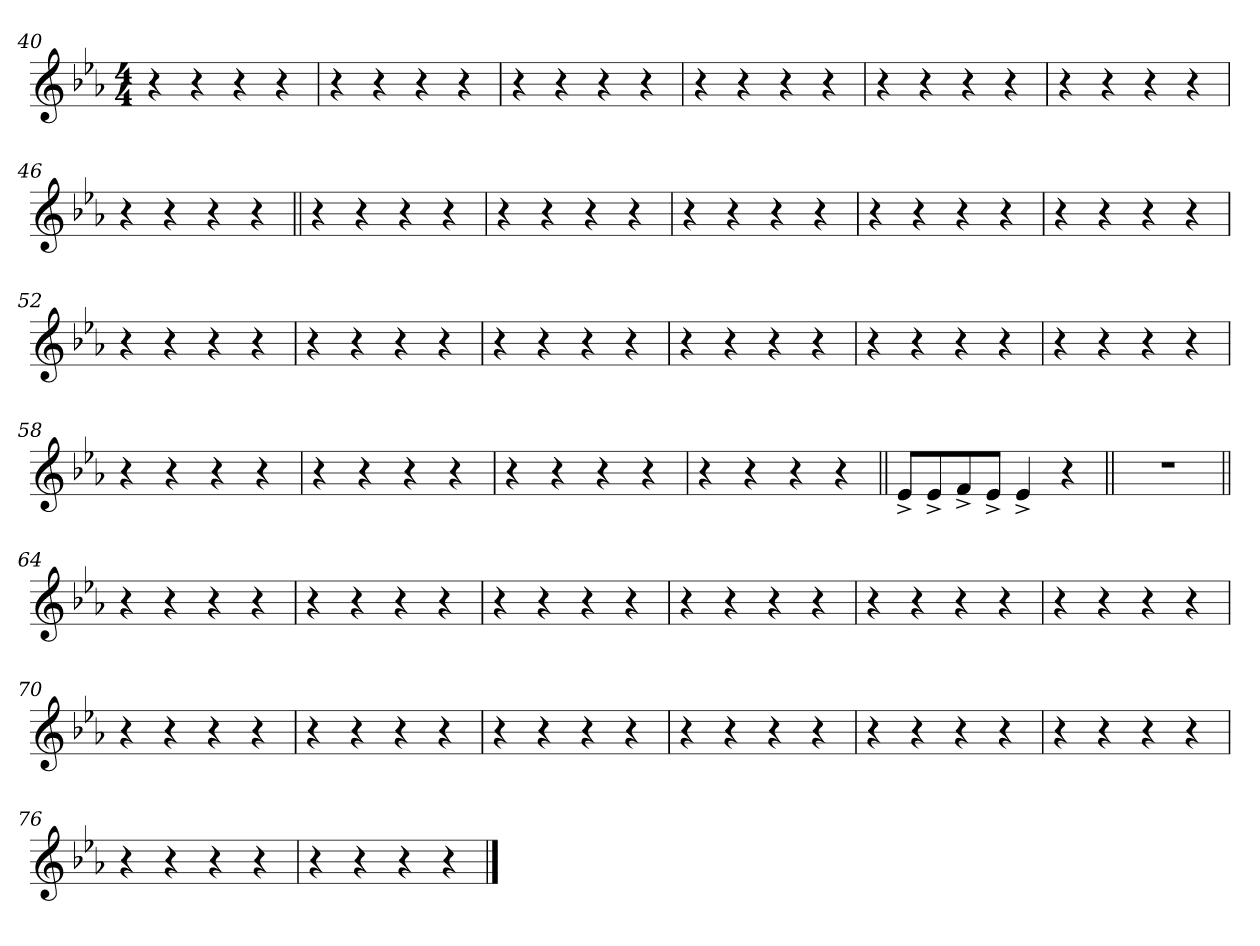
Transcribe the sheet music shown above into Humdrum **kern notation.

**kern
*part1
*staff1
*clefG2
*k[b-e-a-]
*E-:
*M4/4
=40
4r
4r
4r
4r
=41
4r
4r
4r
4r
=42
4r
4r
4r
4r
=43
4r
4r
4r
4r
=44
4r
4r
4r
4r
!!LO:LB:g=z
=45
4r
4r
4r
4r
=46
4r
4r
4r
4r
=47||
4r
4r
4r
4r
=48
4r
4r
4r
4r
=49
4r
4r
4r
4r
=50
4r
4r
4r
4r
=51
4r
4r
4r
4r
!!LO:LB:g=z
=52
4r
4r
4r
4r
=53
4r
4r
4r
4r
=54
4r
4r
4r
4r
=55
4r
4r
4r
4r
=56
4r
4r
4r
4r
=57
4r
4r
4r
4r
=58
4r
4r
4r
4r
!!LO:LB:g=z
=59
4r
4r
4r
4r
=60
4r
4r
4r
4r
=61
4r
4r
4r
4r
=62||
8e-^i/L
8e-^i/
8f^i/
8e-^i/J
4e-^i/
4r
=63||
1r
=64||
4r
4r
4r
4r
=65
4r
4r
4r
4r
!!LO:LB:g=z
=66
4r
4r
4r
4r
=67
4r
4r
4r
4r
=68
4r
4r
4r
4r
=69
4r
4r
4r
4r
=70
4r
4r
4r
4r
=71
4r
4r
4r
4r
!!LO:LB:g=z
=72
4r
4r
4r
4r
=73
4r
4r
4r
4r
=74
4r
4r
4r
4r
=75
4r
4r
4r
4r
=76
4r
4r
4r
4r
=77
4r
4r
4r
4r
==
*-
